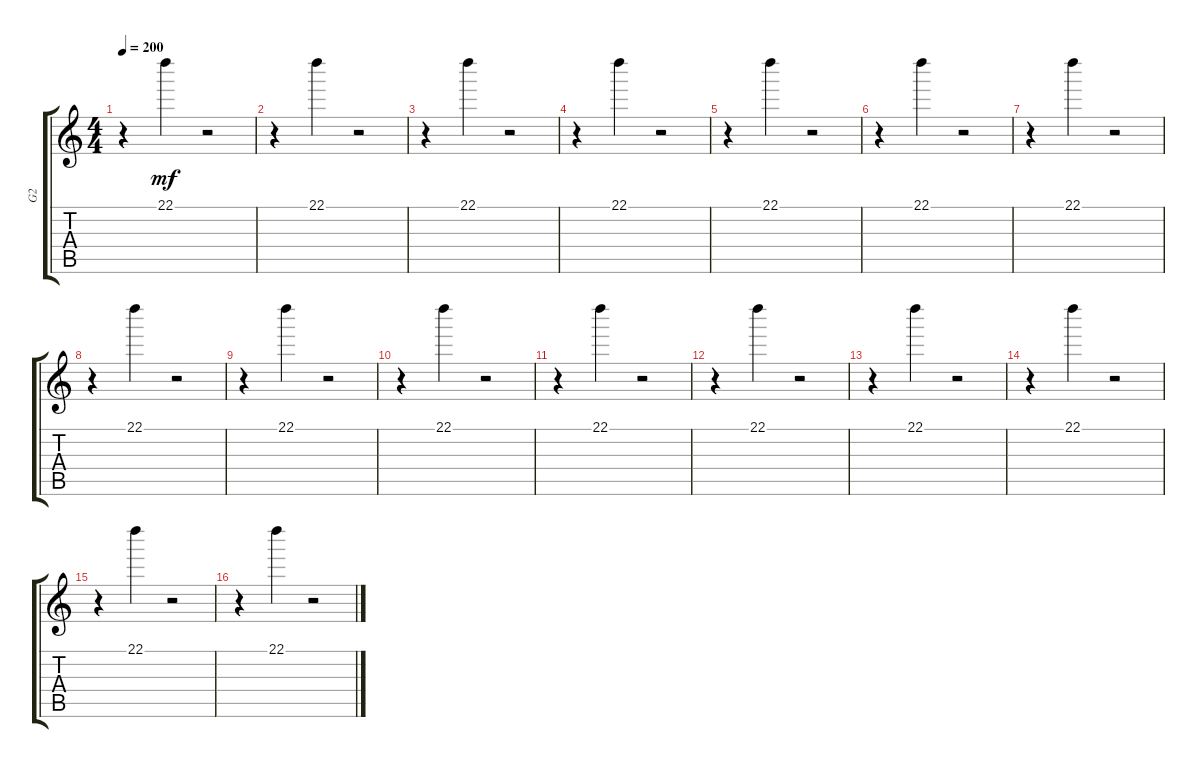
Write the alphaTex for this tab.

\track ("G2" "G2") {instrument distortionguitar}
\staff {score tabs}
\tuning (E4 B3 G3 D3 A2 E2) {hide}
\ts (4 4)
\tempo 200
\clef g2
\ks c
r.4{dy mf} 22.1.4 r.2 |
r.4 22.1.4 r.2 |
r.4 22.1.4 r.2 |
r.4 22.1.4 r.2 |
r.4 22.1.4 r.2 |
r.4 22.1.4 r.2 |
r.4 22.1.4 r.2 |
r.4 22.1.4 r.2 |
r.4 22.1.4 r.2 |
r.4 22.1.4 r.2 |
r.4 22.1.4 r.2 |
r.4 22.1.4 r.2 |
r.4 22.1.4 r.2 |
r.4 22.1.4 r.2 |
r.4 22.1.4 r.2 |
r.4 22.1.4 r.2
